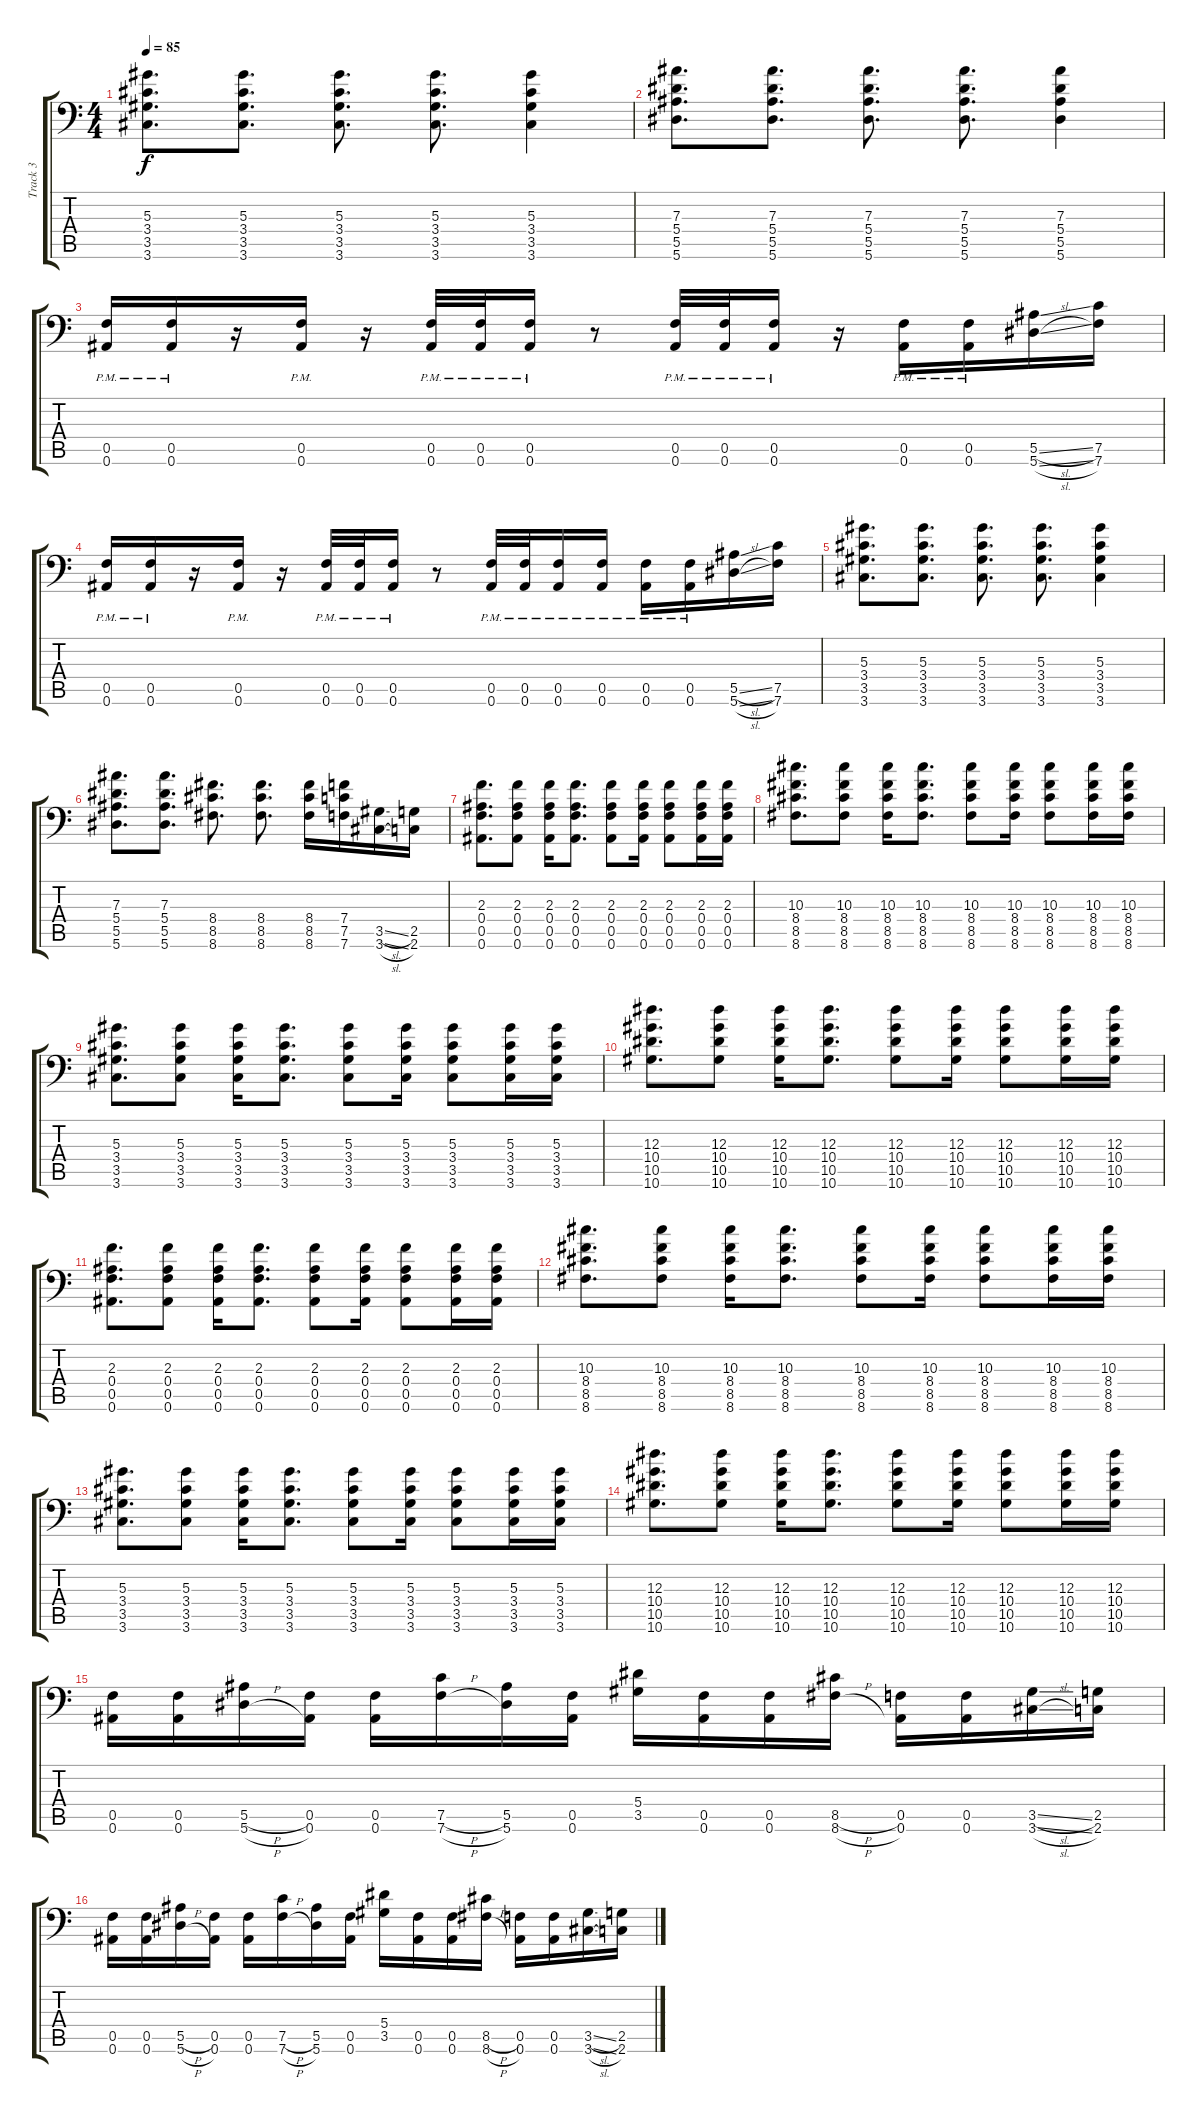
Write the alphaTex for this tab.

\track ("Track 3" "Track 3") {instrument distortionguitar}
\staff {score tabs}
\tuning (C4 G3 Eb3 Bb2 F2 Bb1) {hide}
\ts (4 4)
\tempo 85
\clef f4
\ks c
(5.3 3.4 3.5 3.6).8{d dy f} (5.3 3.4 3.5 3.6).8{d} (5.3 3.4 3.5 3.6).8{d} (5.3 3.4 3.5 3.6).8{d} (5.3 3.4 3.5 3.6).4 |
(7.3 5.4 5.5 5.6).8{d} (7.3 5.4 5.5 5.6).8{d} (7.3 5.4 5.5 5.6).8{d} (7.3 5.4 5.5 5.6).8{d} (7.3 5.4 5.5 5.6).4 |
(0.5{pm} 0.6{pm}).16 (0.5{pm} 0.6{pm}).16 r.16 (0.5{pm} 0.6{pm}).16 r.16 (0.5{pm} 0.6{pm}).32 (0.5{pm} 0.6{pm}).32 (0.5{pm} 0.6{pm}).16 r.8 (0.5{pm} 0.6{pm}).32 (0.5{pm} 0.6{pm}).32 (0.5{pm} 0.6{pm}).16 r.16 (0.5{pm} 0.6{pm}).16 (0.5{pm} 0.6{pm}).16 (5.5{sl} 5.6{sl}).16 (7.5 7.6).16 |
(0.5{pm} 0.6{pm}).16 (0.5{pm} 0.6{pm}).16 r.16 (0.5{pm} 0.6{pm}).16 r.16 (0.5{pm} 0.6{pm}).32 (0.5{pm} 0.6{pm}).32 (0.5{pm} 0.6{pm}).16 r.8 (0.5{pm} 0.6{pm}).32 (0.5{pm} 0.6{pm}).32 (0.5{pm} 0.6{pm}).16 (0.5{pm} 0.6{pm}).16 (0.5{pm} 0.6{pm}).16 (0.5{pm} 0.6{pm}).16 (5.5{sl} 5.6{sl}).16 (7.5 7.6).16 |
(5.3 3.4 3.5 3.6).8{d} (5.3 3.4 3.5 3.6).8{d} (5.3 3.4 3.5 3.6).8{d} (5.3 3.4 3.5 3.6).8{d} (5.3 3.4 3.5 3.6).4 |
(7.3 5.4 5.5 5.6).8{d} (7.3 5.4 5.5 5.6).8{d} (8.4 8.5 8.6).8{d} (8.4 8.5 8.6).8{d} (8.4 8.5 8.6).16 (7.4 7.5 7.6).16 (3.5{sl} 3.6{sl}).16 (2.5 2.6).16 |
(2.3 0.4 0.5 0.6).8{d} (2.3 0.4 0.5 0.6).8 (2.3 0.4 0.5 0.6).16 (2.3 0.4 0.5 0.6).8{d} (2.3 0.4 0.5 0.6).8 (2.3 0.4 0.5 0.6).16 (2.3 0.4 0.5 0.6).8 (2.3 0.4 0.5 0.6).16 (2.3 0.4 0.5 0.6).16 |
(10.3 8.4 8.5 8.6).8{d} (10.3 8.4 8.5 8.6).8 (10.3 8.4 8.5 8.6).16 (10.3 8.4 8.5 8.6).8{d} (10.3 8.4 8.5 8.6).8 (10.3 8.4 8.5 8.6).16 (10.3 8.4 8.5 8.6).8 (10.3 8.4 8.5 8.6).16 (10.3 8.4 8.5 8.6).16 |
(5.3 3.4 3.5 3.6).8{d} (5.3 3.4 3.5 3.6).8 (5.3 3.4 3.5 3.6).16 (5.3 3.4 3.5 3.6).8{d} (5.3 3.4 3.5 3.6).8 (5.3 3.4 3.5 3.6).16 (5.3 3.4 3.5 3.6).8 (5.3 3.4 3.5 3.6).16 (5.3 3.4 3.5 3.6).16 |
(12.3 10.4 10.5 10.6).8{d} (12.3 10.4 10.5 10.6).8 (12.3 10.4 10.5 10.6).16 (12.3 10.4 10.5 10.6).8{d} (12.3 10.4 10.5 10.6).8 (12.3 10.4 10.5 10.6).16 (12.3 10.4 10.5 10.6).8 (12.3 10.4 10.5 10.6).16 (12.3 10.4 10.5 10.6).16 |
(2.3 0.4 0.5 0.6).8{d} (2.3 0.4 0.5 0.6).8 (2.3 0.4 0.5 0.6).16 (2.3 0.4 0.5 0.6).8{d} (2.3 0.4 0.5 0.6).8 (2.3 0.4 0.5 0.6).16 (2.3 0.4 0.5 0.6).8 (2.3 0.4 0.5 0.6).16 (2.3 0.4 0.5 0.6).16 |
(10.3 8.4 8.5 8.6).8{d} (10.3 8.4 8.5 8.6).8 (10.3 8.4 8.5 8.6).16 (10.3 8.4 8.5 8.6).8{d} (10.3 8.4 8.5 8.6).8 (10.3 8.4 8.5 8.6).16 (10.3 8.4 8.5 8.6).8 (10.3 8.4 8.5 8.6).16 (10.3 8.4 8.5 8.6).16 |
(5.3 3.4 3.5 3.6).8{d} (5.3 3.4 3.5 3.6).8 (5.3 3.4 3.5 3.6).16 (5.3 3.4 3.5 3.6).8{d} (5.3 3.4 3.5 3.6).8 (5.3 3.4 3.5 3.6).16 (5.3 3.4 3.5 3.6).8 (5.3 3.4 3.5 3.6).16 (5.3 3.4 3.5 3.6).16 |
(12.3 10.4 10.5 10.6).8{d} (12.3 10.4 10.5 10.6).8 (12.3 10.4 10.5 10.6).16 (12.3 10.4 10.5 10.6).8{d} (12.3 10.4 10.5 10.6).8 (12.3 10.4 10.5 10.6).16 (12.3 10.4 10.5 10.6).8 (12.3 10.4 10.5 10.6).16 (12.3 10.4 10.5 10.6).16 |
(0.5 0.6).16 (0.5 0.6).16 (5.5{h} 5.6{h}).16 (0.5 0.6).16 (0.5 0.6).16 (7.5{h} 7.6{h}).16 (5.5 5.6).16 (0.5 0.6).16 (5.4 3.5).16 (0.5 0.6).16 (0.5 0.6).16 (8.5{h} 8.6{h}).16 (0.5 0.6).16 (0.5 0.6).16 (3.5{sl} 3.6{sl}).16 (2.5 2.6).16 |
(0.5 0.6).16 (0.5 0.6).16 (5.5{h} 5.6{h}).16 (0.5 0.6).16 (0.5 0.6).16 (7.5{h} 7.6{h}).16 (5.5 5.6).16 (0.5 0.6).16 (5.4 3.5).16 (0.5 0.6).16 (0.5 0.6).16 (8.5{h} 8.6{h}).16 (0.5 0.6).16 (0.5 0.6).16 (3.5{sl} 3.6{sl}).16 (2.5 2.6).16
